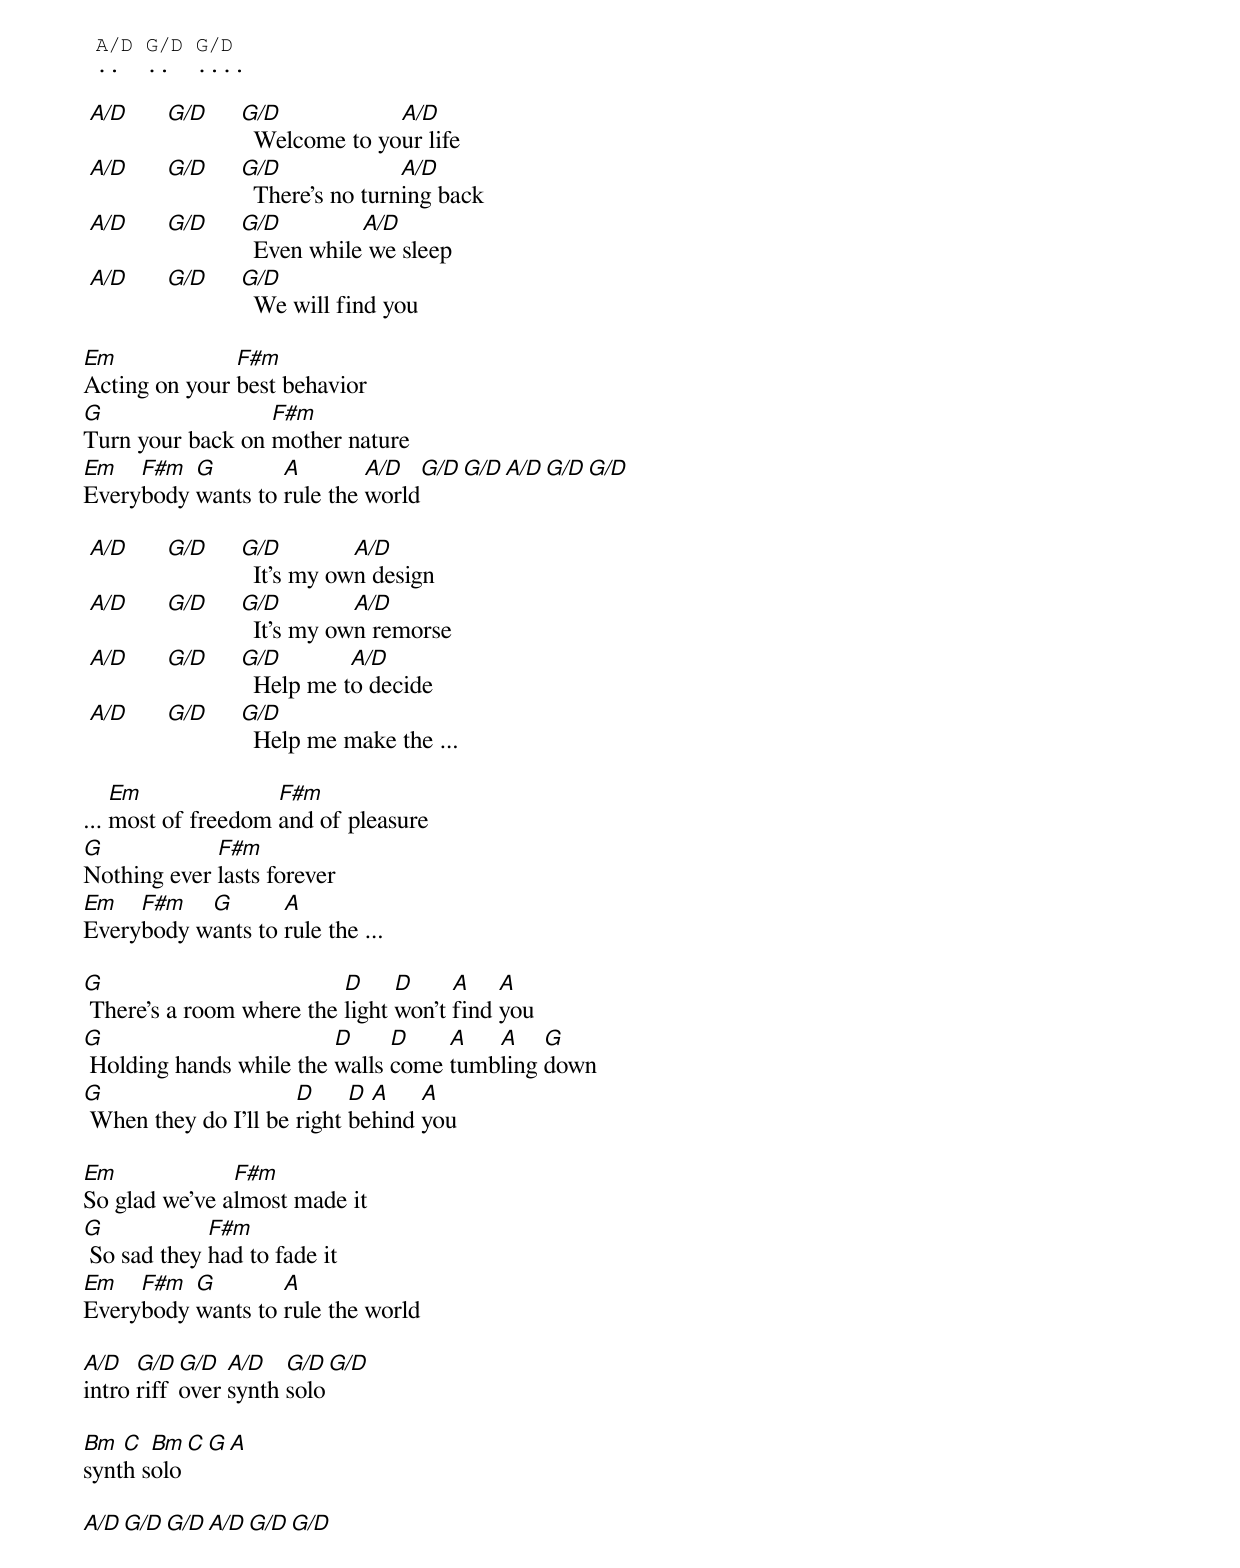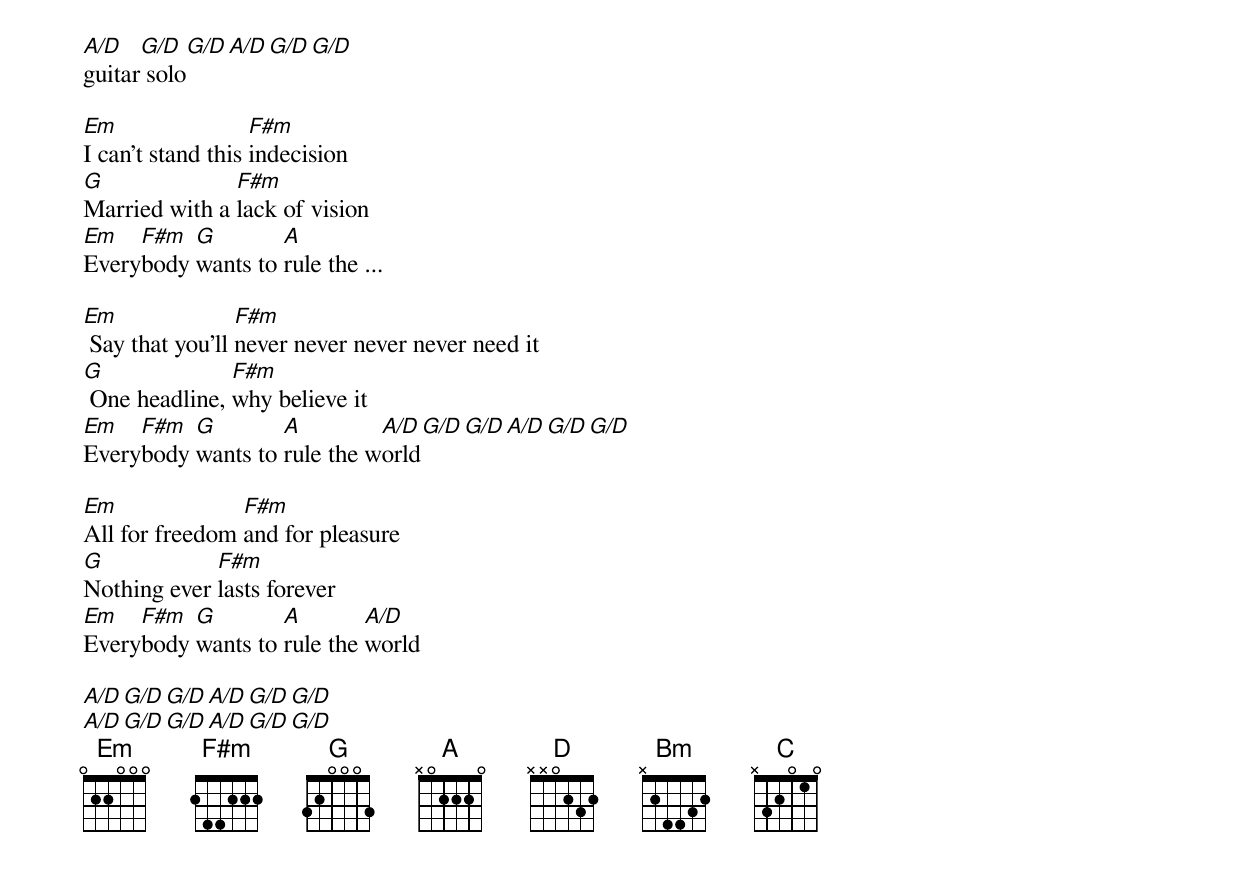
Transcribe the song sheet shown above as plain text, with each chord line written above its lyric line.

 A/D G/D G/D
 ..  ..  ....

 A/D   G/D  G/D            A/D
              Welcome to your life
 A/D   G/D  G/D              A/D
              There's no turning back
 A/D   G/D  G/D         A/D
              Even while we sleep
 A/D   G/D  G/D
              We will find you

Em             F#m
Acting on your best behavior
G                 F#m
Turn your back on mother nature
Em   F#m  G        A        A/D   G/D  G/D  A/D   G/D  G/D
Everybody wants to rule the world

 A/D   G/D  G/D         A/D
              It's my own design
 A/D   G/D  G/D         A/D
              It's my own remorse
 A/D   G/D  G/D        A/D
              Help me to decide
 A/D   G/D  G/D
              Help me make the ...

    Em              F#m
... most of freedom and of pleasure
G            F#m
Nothing ever lasts forever
Em   F#m   G       A
Everybody wants to rule the ...

G                         D     D     A    A
 There's a room where the light won't find you
G                        D     D    A   A    G
 Holding hands while the walls come tumbling down
G                     D     D A    A
 When they do I'll be right behind you

Em             F#m
So glad we've almost made it
G            F#m
 So sad they had to fade it
Em   F#m  G        A
Everybody wants to rule the world

A/D   G/D  G/D  A/D   G/D  G/D
intro riff over synth solo

Bm  C  Bm  C  G  A
synth solo

A/D   G/D  G/D  A/D   G/D  G/D
A/D   G/D  G/D  A/D   G/D  G/D
guitar solo

Em                 F#m
I can't stand this indecision
G              F#m
Married with a lack of vision
Em   F#m  G        A
Everybody wants to rule the ...

Em               F#m
 Say that you'll never never never never need it
G              F#m
 One headline, why believe it
Em   F#m  G        A         A/D   G/D  G/D  A/D   G/D  G/D
Everybody wants to rule the world

Em              F#m
All for freedom and for pleasure
G            F#m
Nothing ever lasts forever
Em   F#m  G        A        A/D
Everybody wants to rule the world

 A/D   G/D  G/D  A/D   G/D  G/D
 A/D   G/D  G/D  A/D   G/D  G/D
